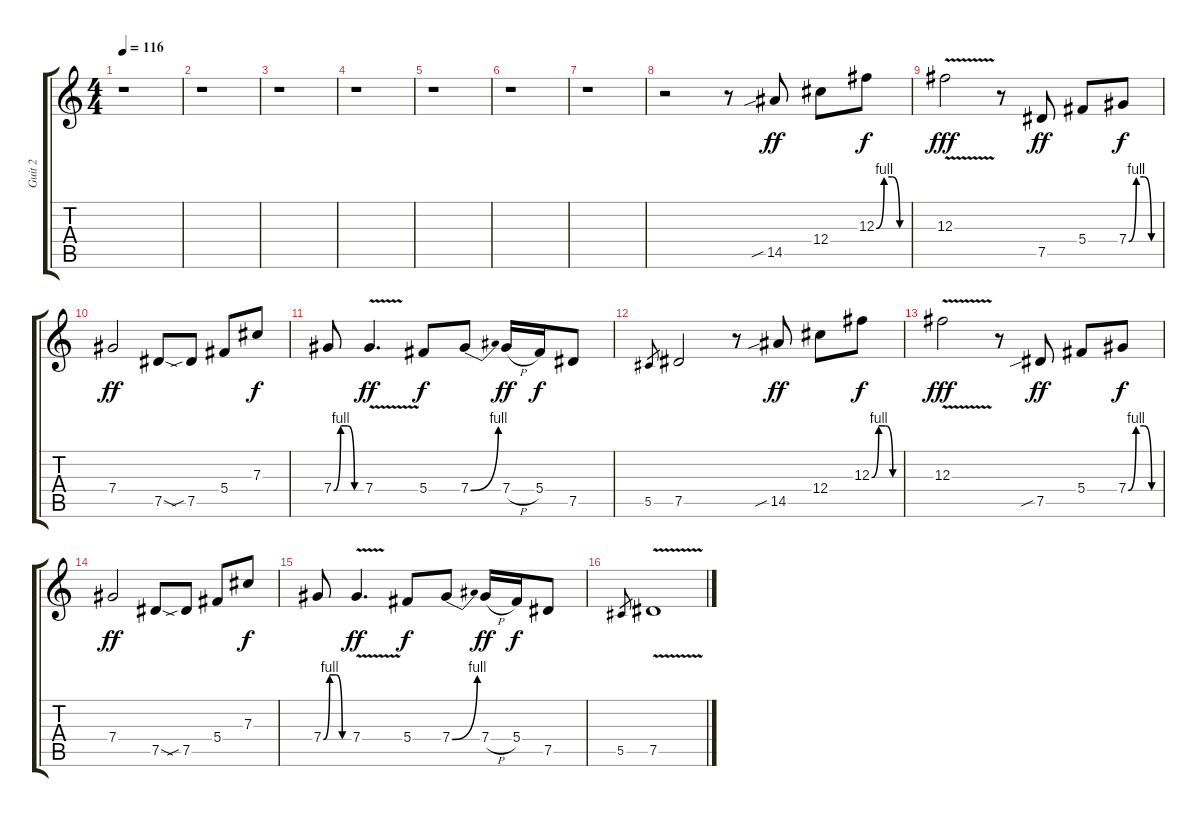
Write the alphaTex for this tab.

\track ("Guit 2" "Guit 2") {instrument distortionguitar}
\staff {score tabs}
\tuning (Eb4 Bb3 Gb3 Db3 Ab2 Eb2) {hide}
\ts (4 4)
\tempo 116
\clef g2
\ks c
r.1{dy ff} |
r.1 |
r.1 |
r.1 |
r.1 |
r.1 |
r.1 |
r.2 r.8 14.5{sib}.8 12.4.8 12.3{be (custom 0 0 15 4 30 4 45 0 60 0)}.8{dy f} |
12.3{v}.2{dy fff} r.8 7.5.8{dy ff} 5.4.8 7.4{be (custom 0 0 15 4 30 4 45 0 60 0)}.8{dy f} |
7.4.2{dy ff} 7.5{sod}.8 7.5{sib}.8 5.4.8 7.3.8{dy f} |
7.4{be (custom 0 0 15 4 30 4 45 0 60 0)}.8 7.4{v}.4{d dy ff} 5.4.8{dy f} 7.4{be (bend 0 0 60 4)}.8 7.4{h}.16{dy ff} 5.4.16{dy f} 7.5.8 |
5.5.8{gr} 7.5.2 r.8 14.5{sib}.8{dy ff} 12.4.8 12.3{be (custom 0 0 15 4 30 4 45 0 60 0)}.8{dy f} |
12.3{v}.2{dy fff} r.8 7.5{sib}.8{dy ff} 5.4.8 7.4{be (custom 0 0 15 4 30 4 45 0 60 0)}.8{dy f} |
7.4.2{dy ff} 7.5{sod}.8 7.5{sib}.8 5.4.8 7.3.8{dy f} |
7.4{be (custom 0 0 15 4 30 4 45 0 60 0)}.8 7.4{v}.4{d dy ff} 5.4.8{dy f} 7.4{be (bend 0 0 60 4)}.8 7.4{h}.16{dy ff} 5.4.16{dy f} 7.5.8 |
5.5.8{gr} 7.5{v}.1
